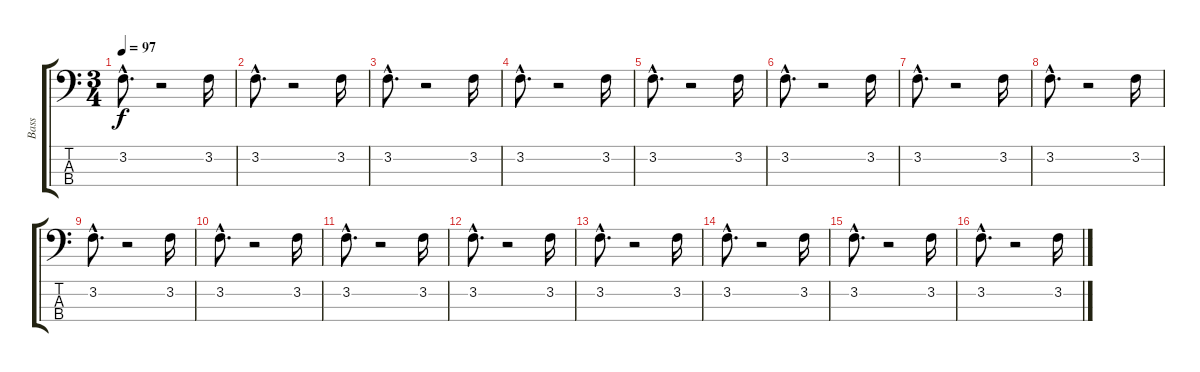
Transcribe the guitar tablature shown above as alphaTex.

\track ("Bass" "Bass") {instrument fretlessbass}
\staff {score tabs}
\tuning (G2 D2 A1 E1) {hide}
\ts (3 4)
\tempo 97
\clef f4
\ks c
3.2{hac}.8{d dy f} r.2 3.2.16 |
3.2{hac}.8{d} r.2 3.2.16 |
3.2{hac}.8{d} r.2 3.2.16 |
3.2{hac}.8{d} r.2 3.2.16 |
3.2{hac}.8{d} r.2 3.2.16 |
3.2{hac}.8{d} r.2 3.2.16 |
3.2{hac}.8{d} r.2 3.2.16 |
3.2{hac}.8{d} r.2 3.2.16 |
3.2{hac}.8{d} r.2 3.2.16 |
3.2{hac}.8{d} r.2 3.2.16 |
3.2{hac}.8{d} r.2 3.2.16 |
3.2{hac}.8{d} r.2 3.2.16 |
3.2{hac}.8{d} r.2 3.2.16 |
3.2{hac}.8{d} r.2 3.2.16 |
3.2{hac}.8{d} r.2 3.2.16 |
3.2{hac}.8{d} r.2 3.2.16
